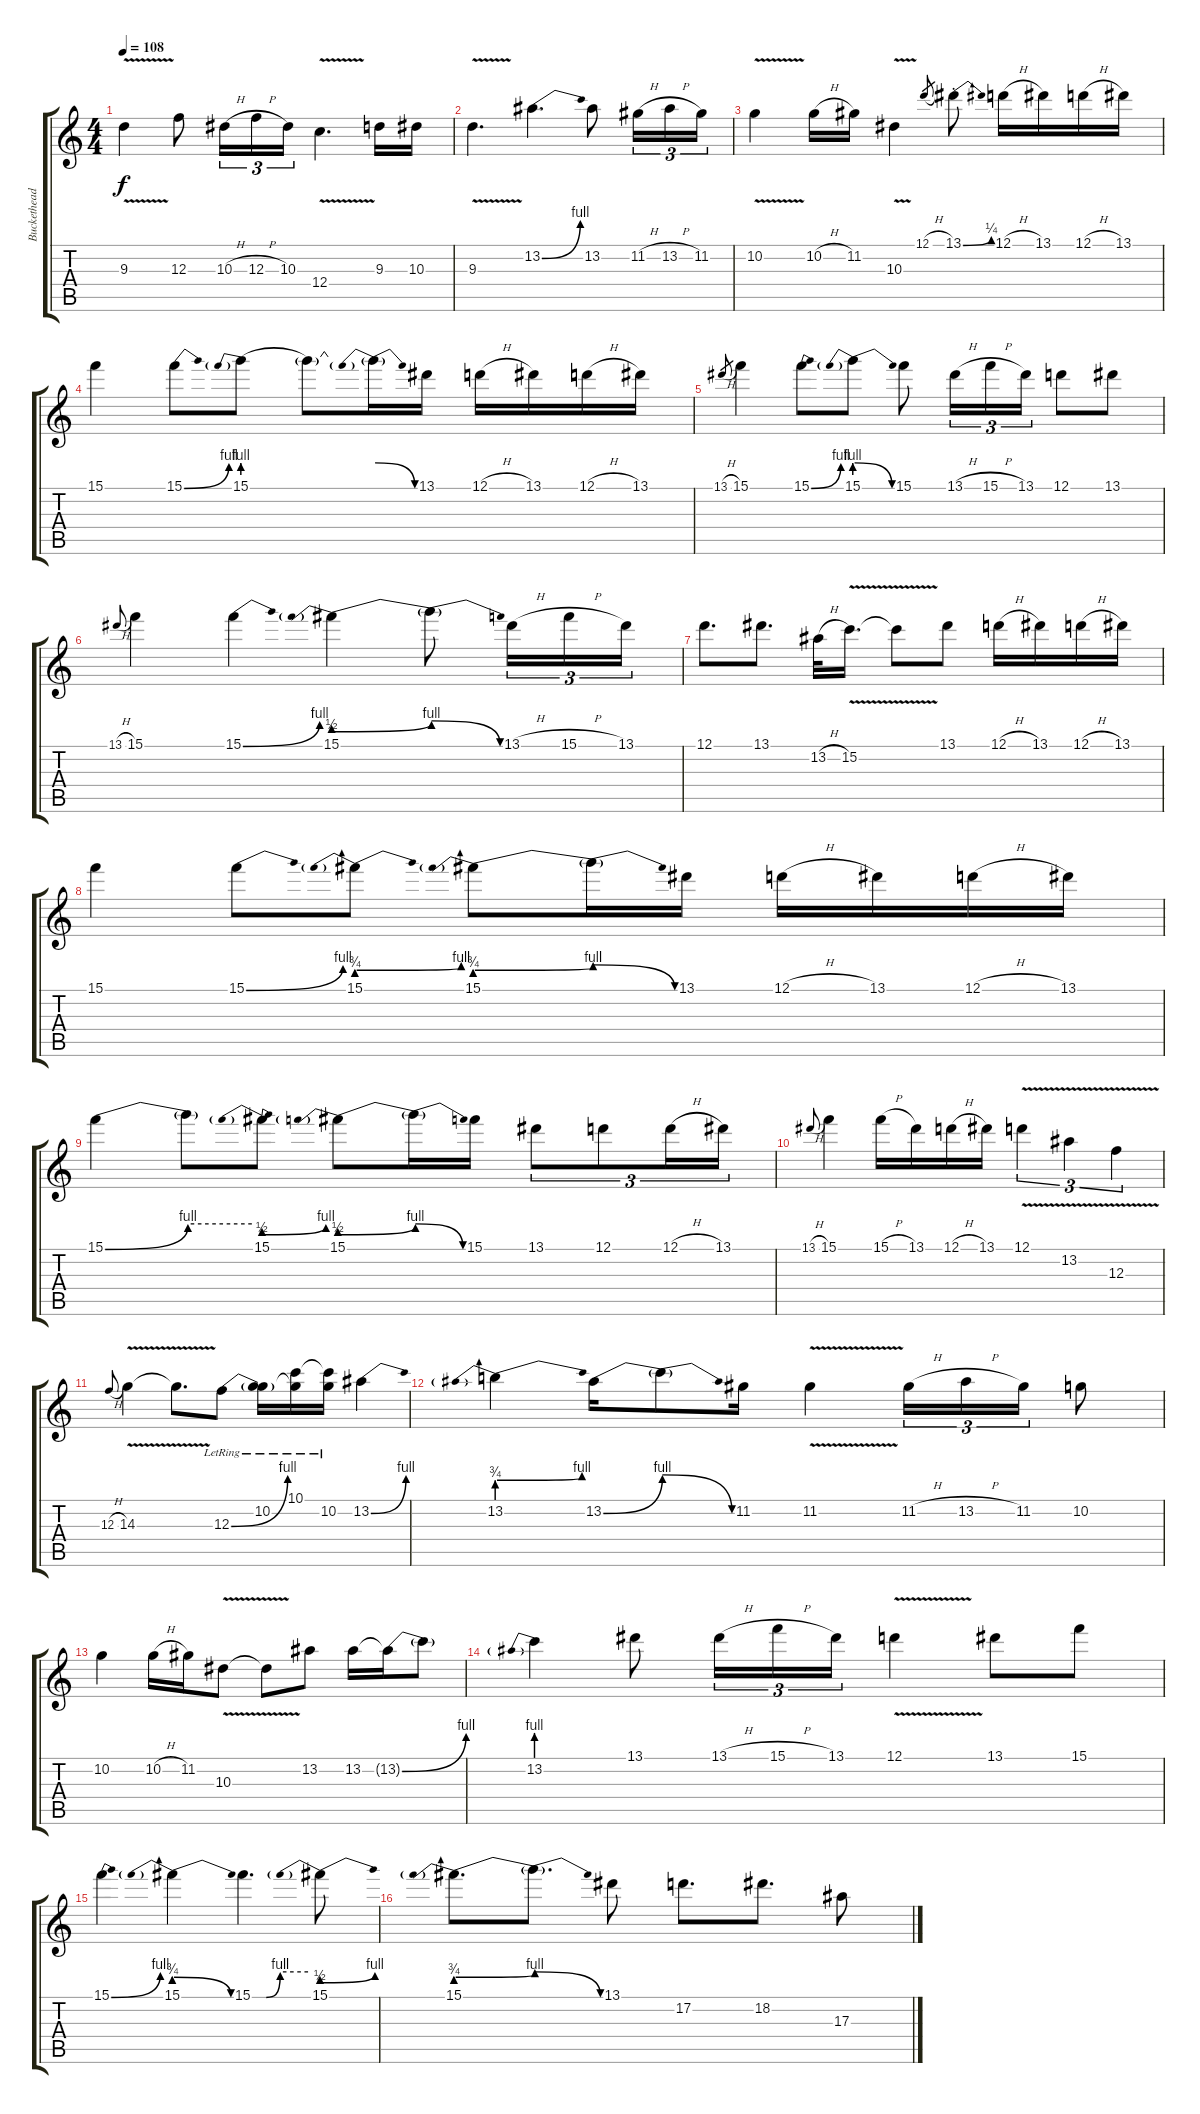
\track ("Buckethead" "Buckethead") {instrument distortionguitar}
\staff {score tabs}
\tuning (D4 A3 F3 C3 G2 D2) {hide}
\ts (4 4)
\tempo 108
\clef g2
\ks c
9.3{v}.4{dy f} 12.3.8 10.3{h}.16{tu (3 2)} 12.3{h}.16{tu (3 2)} 10.3.16{tu (3 2)} 12.4{v}.4{d} 9.3.16 10.3.16 |
9.3{v}.4{d} 13.2{be (bend 0 0 60 4)}.4{d} 13.2.8 11.2{h}.16{tu (3 2)} 13.2{h}.16{tu (3 2)} 11.2.16{tu (3 2)} |
10.2{v}.4 10.2{h}.16 11.2.16 10.3{v}.4 12.1{h}.8{gr} 13.1{be (bend 0 0 60 1) st}.8 12.1{h}.16 13.1.16 12.1{h}.16 13.1.16 |
15.1.4 15.1{be (bend 0 0 60 4)}.8 15.1{be (prebend 0 4 60 4)}.8 15.1{t}.8 15.1{be (prebendrelease 0 4 60 0) t}.16 13.1.16 12.1{h}.16 13.1.16 12.1{h}.16 13.1.16 |
13.1{h}.8{gr} 15.1.4 15.1{be (bend 0 0 60 4)}.8 15.1{be (prebendrelease 0 4 60 0)}.8 15.1.8 13.1{h}.16{tu (3 2)} 15.1{h}.16{tu (3 2)} 13.1.16{tu (3 2)} 12.1.8 13.1.8 |
13.1{h}.8{gr onbeat} 15.1.4 15.1{be (bend 0 0 60 4)}.4 15.1{be (prebendbend 0 2 60 4)}.4 15.1{be (release 0 4 60 0) t}.8 13.1{h}.16{tu (3 2)} 15.1{h}.16{tu (3 2)} 13.1.16{tu (3 2)} |
12.1.8{d} 13.1.8{d} 13.2{h}.32 15.2{v}.16{d} 15.2{t}.8 13.1.8 12.1{h}.16 13.1.16 12.1{h}.16 13.1.16 |
15.1.4 15.1{be (bend 0 0 60 4)}.8 15.1{be (prebendbend 0 3 60 4)}.8 15.1{be (prebendbend 0 3 60 4)}.8 15.1{be (release 0 4 60 0) t}.16 13.1.16 12.1{h}.16 13.1.16 12.1{h}.16 13.1.16 |
15.1{be (bend 0 0 60 4)}.4 15.1{be (hold 0 4 60 4) t}.8 15.1{be (prebendbend 0 2 60 4)}.8 15.1{be (prebendbend 0 2 60 4)}.8 15.1{be (release 0 4 60 0) t}.16 15.1.16 13.1.8{tu (3 2)} 12.1.8{tu (3 2)} 12.1{h}.16{tu (3 2)} 13.1.16{tu (3 2)} |
13.1{h}.8{gr onbeat} 15.1.4 15.1{h}.16 13.1.16 12.1{h}.16 13.1.16 12.1{v}.4{tu (3 2)} 13.2{v}.4{tu (3 2)} 12.3{v}.4{tu (3 2)} |
12.3{h}.8{gr onbeat} 14.3{v}.4 14.3{t}.8{d} 12.3{be (bend 0 0 60 4) lr}.8 (10.2{lr} 12.3{t}).16 (10.1{lr} 10.2{t}).16 (10.1{t} 10.2{lr}).16 13.2{be (bend 0 0 60 4)}.4 |
13.2{be (prebendbend 0 3 60 4)}.4 13.2{be (bend 0 0 60 4)}.16 13.2{be (release 0 4 60 0) t}.8 11.2.16 11.2{v}.4 11.2{h}.16{tu (3 2)} 13.2{h}.16{tu (3 2)} 11.2.16{tu (3 2)} 10.2.8 |
10.2.4 10.2{h}.16 11.2.16 10.3{v}.8 10.3{t}.8 13.2.8 13.2.16 13.2{be (bend 0 0 60 4) t}.16 13.2{t}.8 |
13.2{be (prebend 0 4 60 4)}.4 13.1.8 13.1{h}.16{tu (3 2)} 15.1{h}.16{tu (3 2)} 13.1.16{tu (3 2)} 12.1{v}.4 13.1.8 15.1.8 |
15.1{be (bend 0 0 60 4)}.4 15.1{be (prebendrelease 0 3 60 0)}.4 15.1{be (custom 0 0 15 0 30 4 60 4)}.4{d} 15.1{be (prebendbend 0 2 60 4)}.8 |
15.1{be (prebendbend 0 3 60 4)}.8{d} 15.1{be (release 0 4 60 0) t}.8{d} 13.1.8 17.2.8{d} 18.2.8{d} 17.3.8
